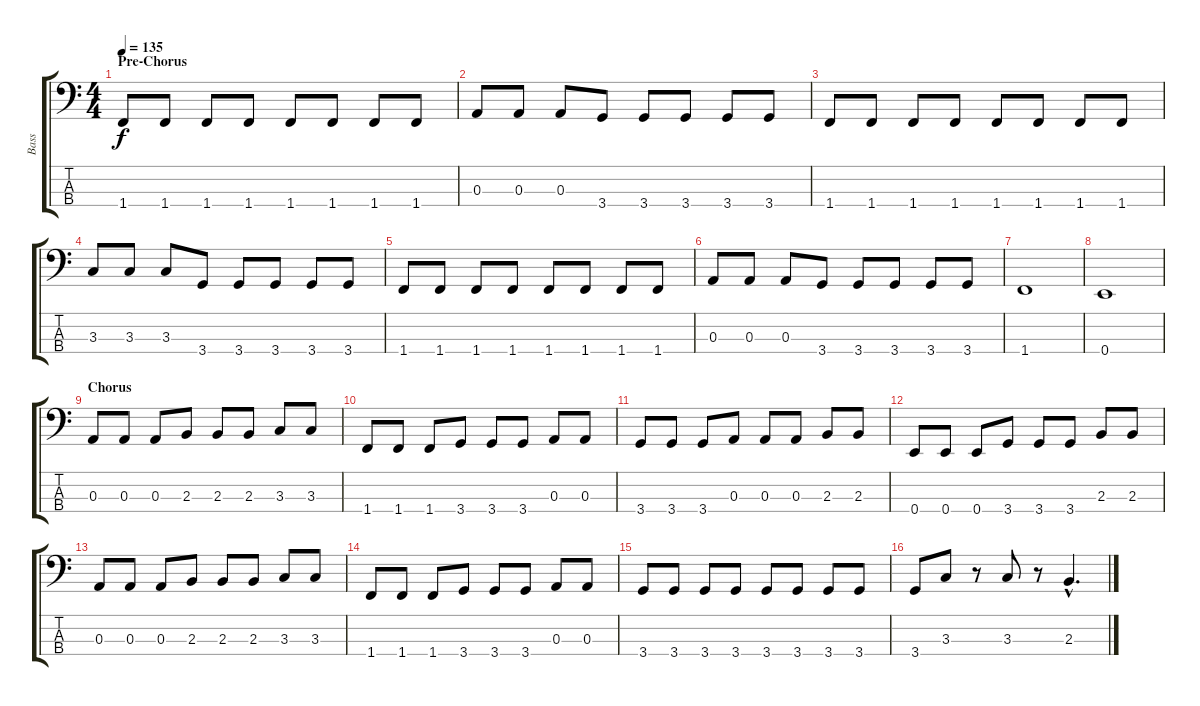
\track ("Bass" "Bass") {instrument electricbassfinger}
\staff {score tabs}
\tuning (G2 D2 A1 E1) {hide}
\ts (4 4)
\section ("" "Pre-Chorus")
\tempo 135
\clef f4
\ks c
1.4.8{dy f} 1.4.8 1.4.8 1.4.8 1.4.8 1.4.8 1.4.8 1.4.8 |
0.3.8 0.3.8 0.3.8 3.4.8 3.4.8 3.4.8 3.4.8 3.4.8 |
1.4.8 1.4.8 1.4.8 1.4.8 1.4.8 1.4.8 1.4.8 1.4.8 |
3.3.8 3.3.8 3.3.8 3.4.8 3.4.8 3.4.8 3.4.8 3.4.8 |
1.4.8 1.4.8 1.4.8 1.4.8 1.4.8 1.4.8 1.4.8 1.4.8 |
0.3.8 0.3.8 0.3.8 3.4.8 3.4.8 3.4.8 3.4.8 3.4.8 |
1.4.1 |
0.4.1 |
\section ("" "Chorus")
0.3.8 0.3.8 0.3.8 2.3.8 2.3.8 2.3.8 3.3.8 3.3.8 |
1.4.8 1.4.8 1.4.8 3.4.8 3.4.8 3.4.8 0.3.8 0.3.8 |
3.4.8 3.4.8 3.4.8 0.3.8 0.3.8 0.3.8 2.3.8 2.3.8 |
0.4.8 0.4.8 0.4.8 3.4.8 3.4.8 3.4.8 2.3.8 2.3.8 |
0.3.8 0.3.8 0.3.8 2.3.8 2.3.8 2.3.8 3.3.8 3.3.8 |
1.4.8 1.4.8 1.4.8 3.4.8 3.4.8 3.4.8 0.3.8 0.3.8 |
3.4.8 3.4.8 3.4.8 3.4.8 3.4.8 3.4.8 3.4.8 3.4.8 |
3.4.8 3.3.8 r.8 3.3.8 r.8 2.3{hac}.4{d}
